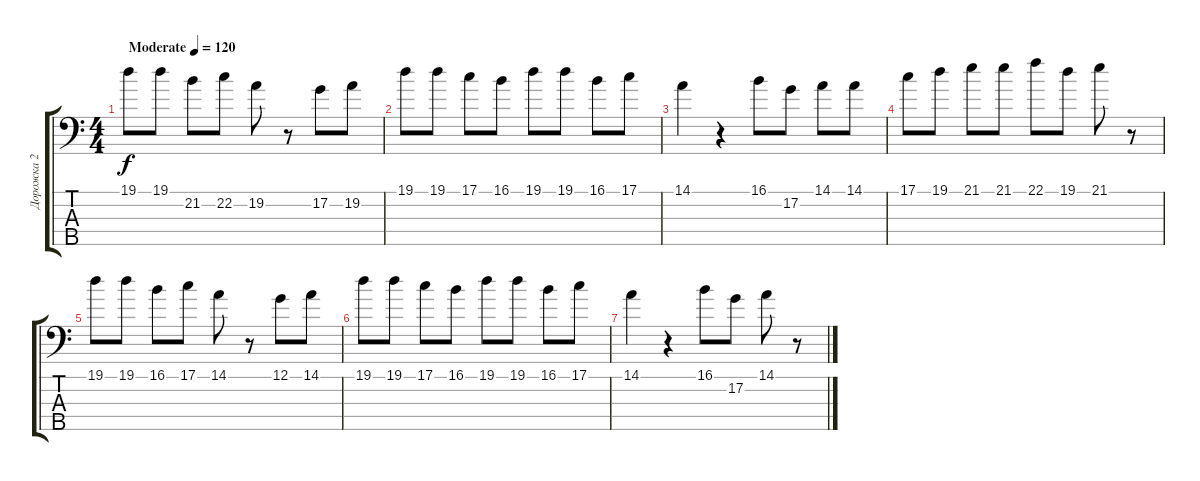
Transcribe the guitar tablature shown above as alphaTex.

\track ("Дорожка 2" "Дорожка 2") {instrument electricbassfinger}
\staff {score tabs}
\tuning (G2 D2 A1 E1 B0) {hide}
\ts (4 4)
\tempo (120 "Moderate")
\clef f4
\ks c
19.1.8{dy f instrument electricbassfinger} 19.1.8 21.2.8 22.2.8 19.2.8 r.8 17.2.8 19.2.8 |
19.1.8 19.1.8 17.1.8 16.1.8 19.1.8 19.1.8 16.1.8 17.1.8 |
14.1.4 r.4 16.1.8 17.2.8 14.1.8 14.1.8 |
17.1.8 19.1.8 21.1.8 21.1.8 22.1.8 19.1.8 21.1.8 r.8 |
19.1.8 19.1.8 16.1.8 17.1.8 14.1.8 r.8 12.1.8 14.1.8 |
19.1.8 19.1.8 17.1.8 16.1.8 19.1.8 19.1.8 16.1.8 17.1.8 |
14.1.4 r.4 16.1.8 17.2.8 14.1.8 r.8
